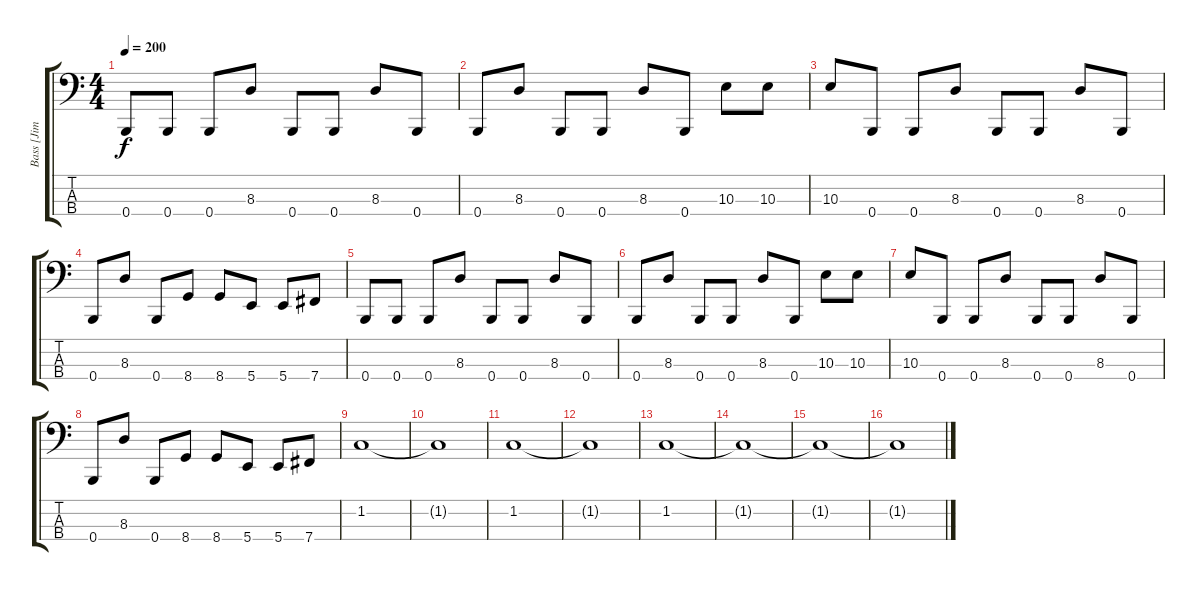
\track ("Bass [Jim Riley]" "Bass [Jim ") {instrument electricbasspick}
\staff {score tabs}
\tuning (E2 B1 Gb1 B0) {hide}
\ts (4 4)
\tempo 200
\clef f4
\ks c
0.4.8{dy f} 0.4.8 0.4.8 8.3.8 0.4.8 0.4.8 8.3.8 0.4.8 |
0.4.8 8.3.8 0.4.8 0.4.8 8.3.8 0.4.8 10.3.8 10.3.8 |
10.3.8 0.4.8 0.4.8 8.3.8 0.4.8 0.4.8 8.3.8 0.4.8 |
0.4.8 8.3.8 0.4.8 8.4.8 8.4.8 5.4.8 5.4.8 7.4.8 |
0.4.8 0.4.8 0.4.8 8.3.8 0.4.8 0.4.8 8.3.8 0.4.8 |
0.4.8 8.3.8 0.4.8 0.4.8 8.3.8 0.4.8 10.3.8 10.3.8 |
10.3.8 0.4.8 0.4.8 8.3.8 0.4.8 0.4.8 8.3.8 0.4.8 |
0.4.8 8.3.8 0.4.8 8.4.8 8.4.8 5.4.8 5.4.8 7.4.8 |
1.2.1 |
1.2{t}.1 |
1.2.1 |
1.2{t}.1 |
1.2.1 |
1.2{t}.1 |
1.2{t}.1 |
1.2{t}.1
